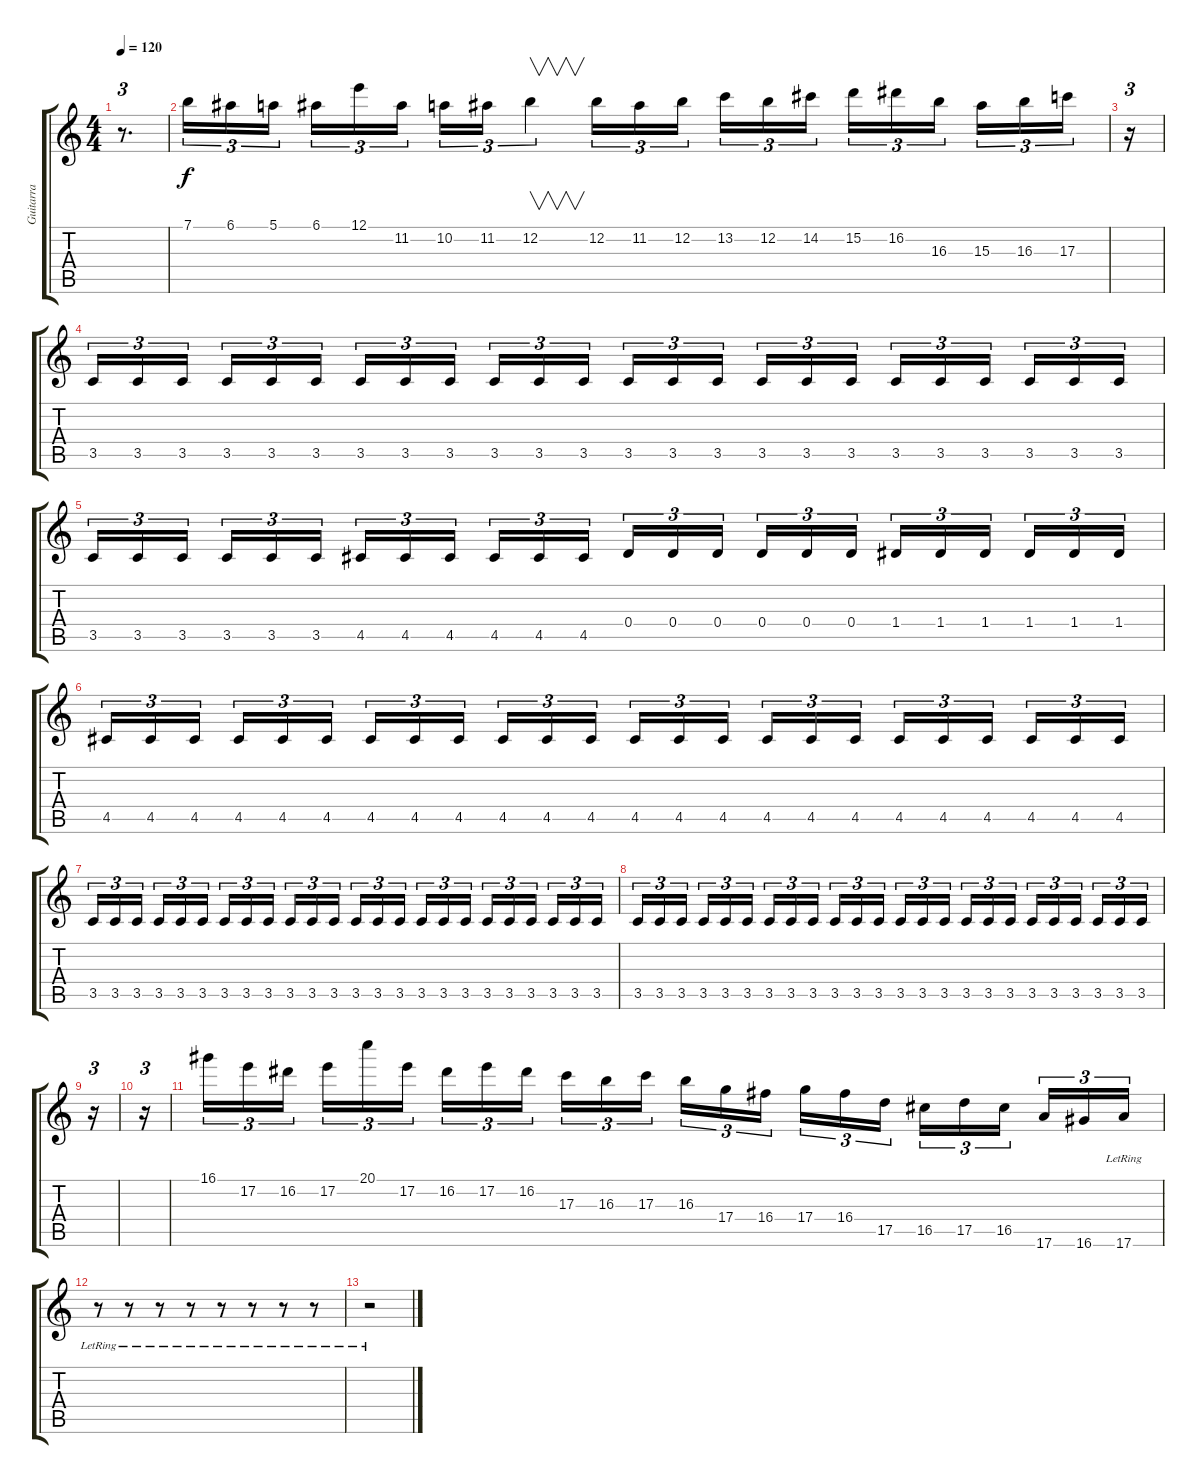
\track ("Guitarra" "Guitarra") {instrument distortionguitar}
\staff {score tabs}
\tuning (E4 B3 G3 D3 A2 E2) {hide}
\ts (4 4)
\tempo 120
\clef g2
\ks c
r.8{d tu (3 2) dy f} |
7.1.16{tu (3 2)} 6.1.16{tu (3 2)} 5.1.16{tu (3 2)} 6.1.16{tu (3 2)} 12.1.16{tu (3 2)} 11.2.16{tu (3 2)} 10.2.16{tu (3 2)} 11.2.16{tu (3 2)} 12.2.4{v tu (3 2)} 12.2.16{tu (3 2)} 11.2.16{tu (3 2)} 12.2.16{tu (3 2)} 13.2.16{tu (3 2)} 12.2.16{tu (3 2)} 14.2.16{tu (3 2)} 15.2.16{tu (3 2)} 16.2.16{tu (3 2)} 16.3.16{tu (3 2)} 15.3.16{tu (3 2)} 16.3.16{tu (3 2)} 17.3.16{tu (3 2)} |
r.16{tu (3 2)} |
3.5.16{tu (3 2)} 3.5.16{tu (3 2)} 3.5.16{tu (3 2)} 3.5.16{tu (3 2)} 3.5.16{tu (3 2)} 3.5.16{tu (3 2)} 3.5.16{tu (3 2)} 3.5.16{tu (3 2)} 3.5.16{tu (3 2)} 3.5.16{tu (3 2)} 3.5.16{tu (3 2)} 3.5.16{tu (3 2)} 3.5.16{tu (3 2)} 3.5.16{tu (3 2)} 3.5.16{tu (3 2)} 3.5.16{tu (3 2)} 3.5.16{tu (3 2)} 3.5.16{tu (3 2)} 3.5.16{tu (3 2)} 3.5.16{tu (3 2)} 3.5.16{tu (3 2)} 3.5.16{tu (3 2)} 3.5.16{tu (3 2)} 3.5.16{tu (3 2)} |
3.5.16{tu (3 2)} 3.5.16{tu (3 2)} 3.5.16{tu (3 2)} 3.5.16{tu (3 2)} 3.5.16{tu (3 2)} 3.5.16{tu (3 2)} 4.5.16{tu (3 2)} 4.5.16{tu (3 2)} 4.5.16{tu (3 2)} 4.5.16{tu (3 2)} 4.5.16{tu (3 2)} 4.5.16{tu (3 2)} 0.4.16{tu (3 2)} 0.4.16{tu (3 2)} 0.4.16{tu (3 2)} 0.4.16{tu (3 2)} 0.4.16{tu (3 2)} 0.4.16{tu (3 2)} 1.4.16{tu (3 2)} 1.4.16{tu (3 2)} 1.4.16{tu (3 2)} 1.4.16{tu (3 2)} 1.4.16{tu (3 2)} 1.4.16{tu (3 2)} |
4.5.16{tu (3 2)} 4.5.16{tu (3 2)} 4.5.16{tu (3 2)} 4.5.16{tu (3 2)} 4.5.16{tu (3 2)} 4.5.16{tu (3 2)} 4.5.16{tu (3 2)} 4.5.16{tu (3 2)} 4.5.16{tu (3 2)} 4.5.16{tu (3 2)} 4.5.16{tu (3 2)} 4.5.16{tu (3 2)} 4.5.16{tu (3 2)} 4.5.16{tu (3 2)} 4.5.16{tu (3 2)} 4.5.16{tu (3 2)} 4.5.16{tu (3 2)} 4.5.16{tu (3 2)} 4.5.16{tu (3 2)} 4.5.16{tu (3 2)} 4.5.16{tu (3 2)} 4.5.16{tu (3 2)} 4.5.16{tu (3 2)} 4.5.16{tu (3 2)} |
3.5.16{tu (3 2)} 3.5.16{tu (3 2)} 3.5.16{tu (3 2)} 3.5.16{tu (3 2)} 3.5.16{tu (3 2)} 3.5.16{tu (3 2)} 3.5.16{tu (3 2)} 3.5.16{tu (3 2)} 3.5.16{tu (3 2)} 3.5.16{tu (3 2)} 3.5.16{tu (3 2)} 3.5.16{tu (3 2)} 3.5.16{tu (3 2)} 3.5.16{tu (3 2)} 3.5.16{tu (3 2)} 3.5.16{tu (3 2)} 3.5.16{tu (3 2)} 3.5.16{tu (3 2)} 3.5.16{tu (3 2)} 3.5.16{tu (3 2)} 3.5.16{tu (3 2)} 3.5.16{tu (3 2)} 3.5.16{tu (3 2)} 3.5.16{tu (3 2)} |
3.5.16{tu (3 2)} 3.5.16{tu (3 2)} 3.5.16{tu (3 2)} 3.5.16{tu (3 2)} 3.5.16{tu (3 2)} 3.5.16{tu (3 2)} 3.5.16{tu (3 2)} 3.5.16{tu (3 2)} 3.5.16{tu (3 2)} 3.5.16{tu (3 2)} 3.5.16{tu (3 2)} 3.5.16{tu (3 2)} 3.5.16{tu (3 2)} 3.5.16{tu (3 2)} 3.5.16{tu (3 2)} 3.5.16{tu (3 2)} 3.5.16{tu (3 2)} 3.5.16{tu (3 2)} 3.5.16{tu (3 2)} 3.5.16{tu (3 2)} 3.5.16{tu (3 2)} 3.5.16{tu (3 2)} 3.5.16{tu (3 2)} 3.5.16{tu (3 2)} |
r.16{tu (3 2)} |
r.16{tu (3 2)} |
16.1.16{tu (3 2)} 17.2.16{tu (3 2)} 16.2.16{tu (3 2)} 17.2.16{tu (3 2)} 20.1.16{tu (3 2)} 17.2.16{tu (3 2)} 16.2.16{tu (3 2)} 17.2.16{tu (3 2)} 16.2.16{tu (3 2)} 17.3.16{tu (3 2)} 16.3.16{tu (3 2)} 17.3.16{tu (3 2)} 16.3.16{tu (3 2)} 17.4.16{tu (3 2)} 16.4.16{tu (3 2)} 17.4.16{tu (3 2)} 16.4.16{tu (3 2)} 17.5.16{tu (3 2)} 16.5.16{tu (3 2)} 17.5.16{tu (3 2)} 16.5.16{tu (3 2)} 17.6.16{tu (3 2)} 16.6.16{tu (3 2)} 17.6{lr}.16{tu (3 2)} |
r.8 r.8 r.8 r.8 r.8 r.8 r.8 r.8 |
r.2
